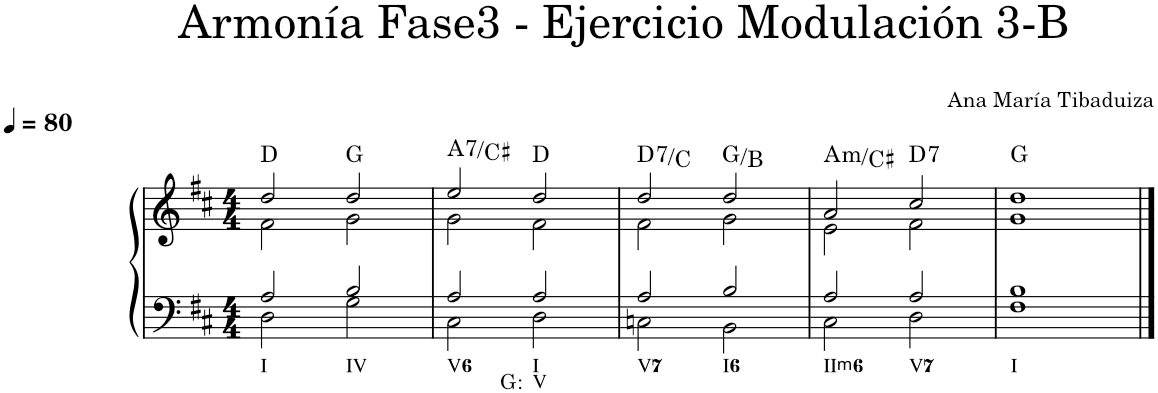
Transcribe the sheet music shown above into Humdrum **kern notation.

**kern	**kern	**harte
*part1	*part1	*part1
*staff2	*staff1	*
*I"Piano	*	*
*I'Pno.	*	*
*clefF4	*clefG2	*
*k[f#c#]	*k[f#c#]	*
*M4/4	*M4/4	*
*MM80	*MM80	*
=1	=1	=1
*^	*^	*
2A/	2D\	2dd/	2f#\	D:maj
2B/	2G\	2dd/	2g\	G:maj
=2	=2	=2	=2	=2
!	!	!	!	!LO:H:kt=7
2A/	2C#\	2ee/	2g\	A:7/3
!LO:TX:b:t=G&colon;	!	!	!	!
2A/	2D\	2dd/	2f#\	D:maj
=3	=3	=3	=3	=3
!	!	!	!	!LO:H:kt=7
2A/	2Cn\	2dd/	2f#\	D:7/b7
2B/	2BB\	2dd/	2g\	G:maj/3
=4	=4	=4	=4	=4
!	!	!	!	!LO:H:kt=m
2A/	2C#\	2a/	2e\	A:min/3
!	!	!	!	!LO:H:kt=7
2A/	2D\	2cc#/	2f#\	D:7
=5	=5	=5	=5	=5
1B	1F#	1dd	1g	G:maj
*v	*v	*	*	*
*	*v	*v	*
==	==	==
*-	*-	*-
